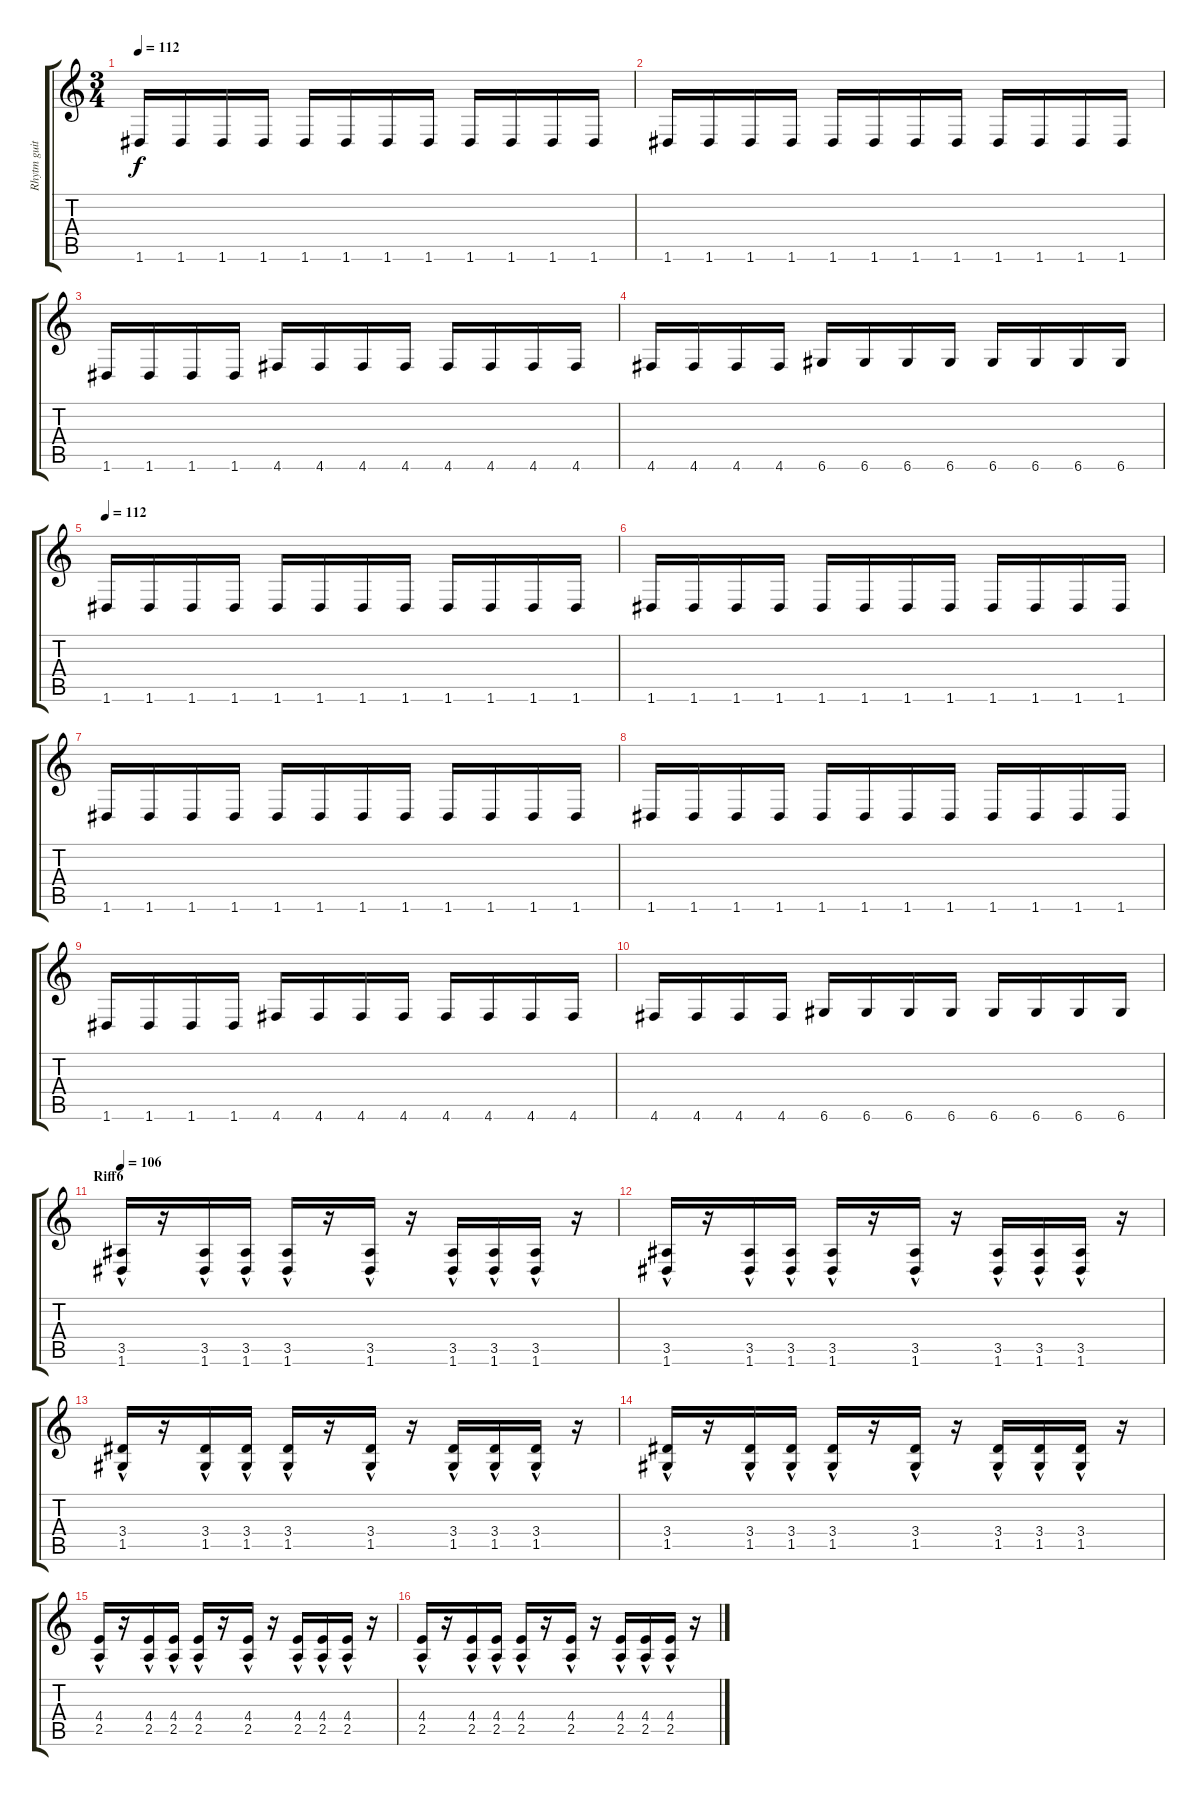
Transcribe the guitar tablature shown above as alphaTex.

\track ("Rhytm guitar" "Rhytm guit") {instrument distortionguitar}
\staff {score tabs}
\tuning (D4 A3 F3 C3 G2 D2) {hide}
\ts (3 4)
\tempo 112
\clef g2
\ks c
1.6.16{dy f} 1.6.16 1.6.16 1.6.16 1.6.16 1.6.16 1.6.16 1.6.16 1.6.16 1.6.16 1.6.16 1.6.16 |
1.6.16 1.6.16 1.6.16 1.6.16 1.6.16 1.6.16 1.6.16 1.6.16 1.6.16 1.6.16 1.6.16 1.6.16 |
1.6.16 1.6.16 1.6.16 1.6.16 4.6.16 4.6.16 4.6.16 4.6.16 4.6.16 4.6.16 4.6.16 4.6.16 |
4.6.16 4.6.16 4.6.16 4.6.16 6.6.16 6.6.16 6.6.16 6.6.16 6.6.16 6.6.16 6.6.16 6.6.16 |
\tempo 112
1.6.16 1.6.16 1.6.16 1.6.16 1.6.16 1.6.16 1.6.16 1.6.16 1.6.16 1.6.16 1.6.16 1.6.16 |
1.6.16 1.6.16 1.6.16 1.6.16 1.6.16 1.6.16 1.6.16 1.6.16 1.6.16 1.6.16 1.6.16 1.6.16 |
1.6.16 1.6.16 1.6.16 1.6.16 1.6.16 1.6.16 1.6.16 1.6.16 1.6.16 1.6.16 1.6.16 1.6.16 |
1.6.16 1.6.16 1.6.16 1.6.16 1.6.16 1.6.16 1.6.16 1.6.16 1.6.16 1.6.16 1.6.16 1.6.16 |
1.6.16 1.6.16 1.6.16 1.6.16 4.6.16 4.6.16 4.6.16 4.6.16 4.6.16 4.6.16 4.6.16 4.6.16 |
4.6.16 4.6.16 4.6.16 4.6.16 6.6.16 6.6.16 6.6.16 6.6.16 6.6.16 6.6.16 6.6.16 6.6.16 |
\section ("" "Riff6")
\tempo 106
(3.5{hac} 1.6{hac}).16 r.16 (3.5{hac} 1.6{hac}).16 (3.5{hac} 1.6{hac}).16 (3.5{hac} 1.6{hac}).16 r.16 (3.5{hac} 1.6{hac}).16 r.16 (3.5{hac} 1.6{hac}).16 (3.5{hac} 1.6{hac}).16 (3.5{hac} 1.6{hac}).16 r.16 |
(3.5{hac} 1.6{hac}).16 r.16 (3.5{hac} 1.6{hac}).16 (3.5{hac} 1.6{hac}).16 (3.5{hac} 1.6{hac}).16 r.16 (3.5{hac} 1.6{hac}).16 r.16 (3.5{hac} 1.6{hac}).16 (3.5{hac} 1.6{hac}).16 (3.5{hac} 1.6{hac}).16 r.16 |
(3.4{hac} 1.5{hac}).16 r.16 (3.4{hac} 1.5{hac}).16 (3.4{hac} 1.5{hac}).16 (3.4{hac} 1.5{hac}).16 r.16 (3.4{hac} 1.5{hac}).16 r.16 (3.4{hac} 1.5{hac}).16 (3.4{hac} 1.5{hac}).16 (3.4{hac} 1.5{hac}).16 r.16 |
(3.4{hac} 1.5{hac}).16 r.16 (3.4{hac} 1.5{hac}).16 (3.4{hac} 1.5{hac}).16 (3.4{hac} 1.5{hac}).16 r.16 (3.4{hac} 1.5{hac}).16 r.16 (3.4{hac} 1.5{hac}).16 (3.4{hac} 1.5{hac}).16 (3.4{hac} 1.5{hac}).16 r.16 |
(4.4{hac} 2.5{hac}).16 r.16 (4.4{hac} 2.5{hac}).16 (4.4{hac} 2.5{hac}).16 (4.4{hac} 2.5{hac}).16 r.16 (4.4{hac} 2.5{hac}).16 r.16 (4.4{hac} 2.5{hac}).16 (4.4{hac} 2.5{hac}).16 (4.4{hac} 2.5{hac}).16 r.16 |
(4.4{hac} 2.5{hac}).16 r.16 (4.4{hac} 2.5{hac}).16 (4.4{hac} 2.5{hac}).16 (4.4{hac} 2.5{hac}).16 r.16 (4.4{hac} 2.5{hac}).16 r.16 (4.4{hac} 2.5{hac}).16 (4.4{hac} 2.5{hac}).16 (4.4{hac} 2.5{hac}).16 r.16
